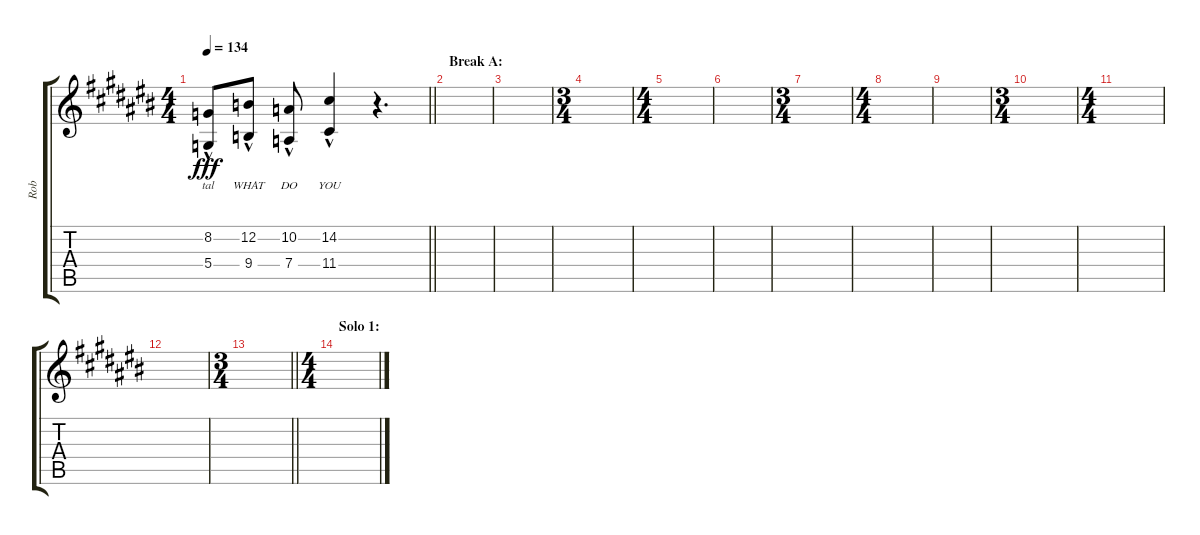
\track ("Rob" "Rob") {instrument lead2sawtooth}
\staff {score tabs}
\tuning (E4 B3 G3 D3 A2 E2) {hide}
\ts (4 4)
\tempo 134
\clef g2
\barLineRight lightlight
\ks c#
(8.2{hac} 5.4{hac}).8{lyrics (0 "tal") lyrics (1 "") lyrics (2 "") lyrics (3 "") lyrics (4 "") dy fff} (12.2{hac} 9.4{hac}).8{lyrics (0 "WHAT") lyrics (1 "") lyrics (2 "") lyrics (3 "") lyrics (4 "")} (10.2{hac} 7.4{hac}).8{lyrics (0 "DO") lyrics (1 "") lyrics (2 "") lyrics (3 "") lyrics (4 "")} (14.2{hac} 11.4{hac}).4{lyrics (0 "YOU") lyrics (1 "") lyrics (2 "") lyrics (3 "") lyrics (4 "")} r.4{d} |
\section ("" "Break A:")
|
|
\ts (3 4)
|
\ts (4 4)
|
|
\ts (3 4)
|
\ts (4 4)
|
|
\ts (3 4)
|
\ts (4 4)
|
|
\ts (3 4)
\barLineRight lightlight
|
\ts (4 4)
\section ("" "Solo 1:")
